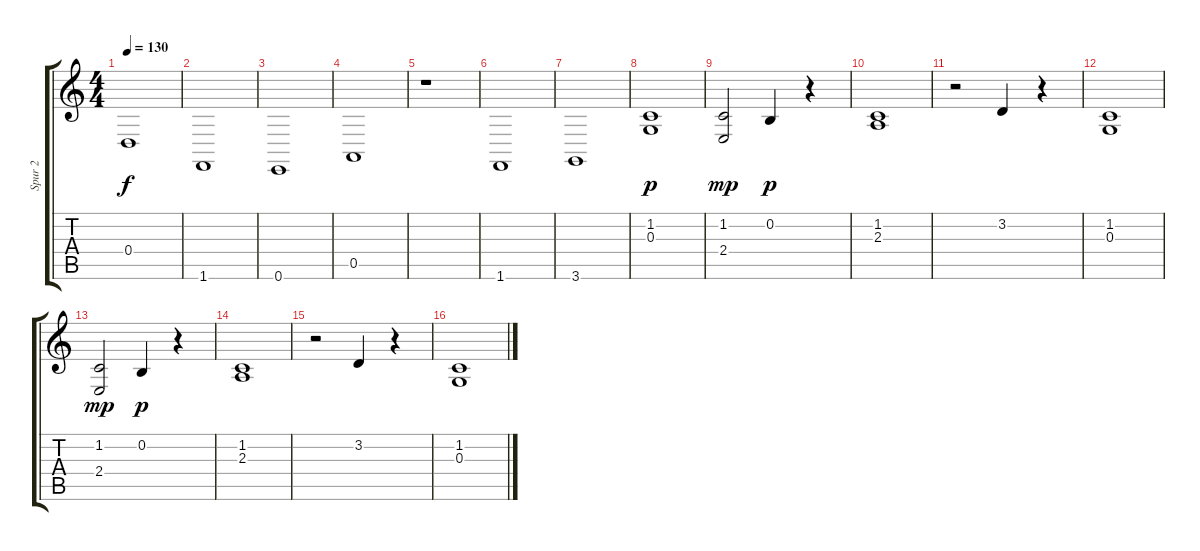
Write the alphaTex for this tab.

\track ("Spur 2" "Spur 2") {instrument fx1rain}
\staff {score tabs}
\tuning (E4 B3 G3 D3 A2 E2) {hide}
\ts (4 4)
\tempo 130
\clef g2
\ks c
0.4.1{dy f} |
1.6.1 |
0.6.1 |
0.5.1 |
r.1 |
1.6.1 |
3.6.1 |
(1.2 0.3).1{dy p} |
(1.2 2.4).2{dy mp} 0.2.4{dy p} r.4 |
(1.2 2.3).1 |
r.2 3.2.4 r.4 |
(1.2 0.3).1 |
(1.2 2.4).2{dy mp} 0.2.4{dy p} r.4 |
(1.2 2.3).1 |
r.2 3.2.4 r.4 |
(1.2 0.3).1
